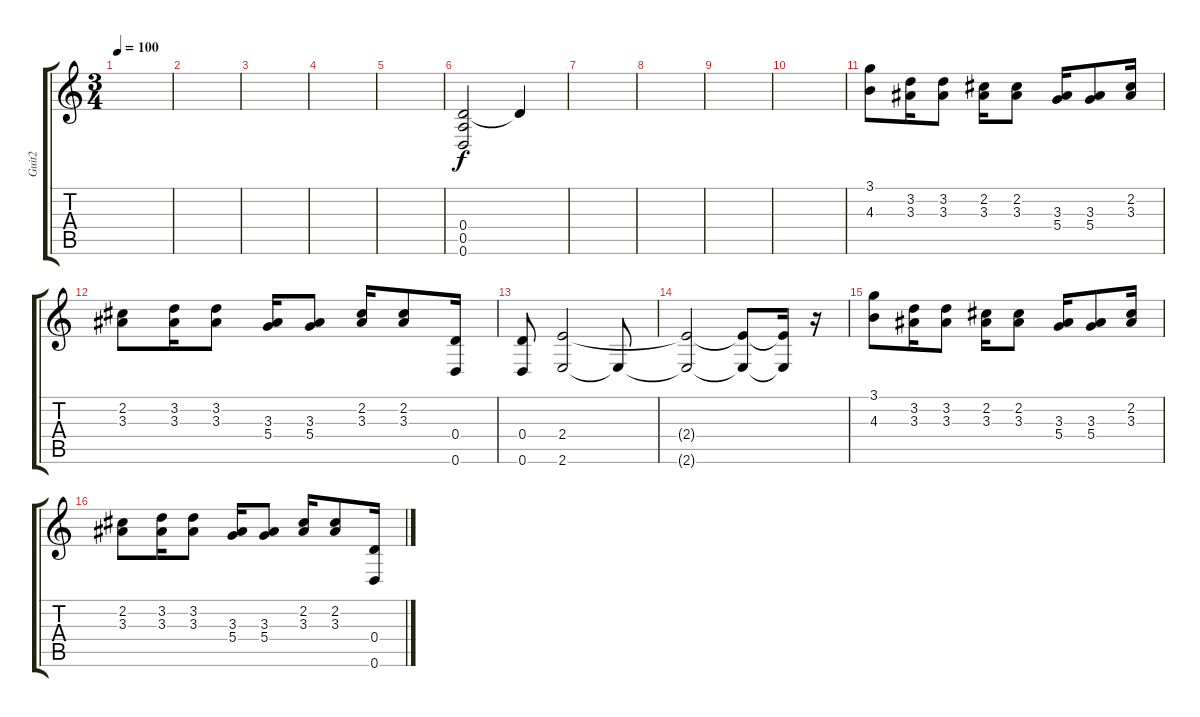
\track ("Guit2" "Guit2") {instrument overdrivenguitar}
\staff {score tabs}
\tuning (E4 B3 G3 D3 A2 D2) {hide}
\ts (3 4)
\tempo 100
\clef g2
\ks c
|
|
|
|
|
(0.4 0.5 0.6).2 0.4{t}.4 |
|
|
|
|
(3.1 4.3).8 (3.2 3.3).16 (3.2 3.3).8 (2.2 3.3).16 (2.2 3.3).8 (3.3 5.4).16 (3.3 5.4).8 (2.2 3.3).16 |
(2.2 3.3).8 (3.2 3.3).16 (3.2 3.3).8 (3.3 5.4).16 (3.3 5.4).8 (2.2 3.3).16 (2.2 3.3).8 (0.4 0.6).16 |
(0.4 0.6).8 (2.4 2.6).2 2.6{t}.8 |
(2.4{t} 2.6{t}).2 (2.4{t} 2.6{t}).8 (2.4{t} 2.6{t}).16 r.16 |
(3.1 4.3).8 (3.2 3.3).16 (3.2 3.3).8 (2.2 3.3).16 (2.2 3.3).8 (3.3 5.4).16 (3.3 5.4).8 (2.2 3.3).16 |
(2.2 3.3).8 (3.2 3.3).16 (3.2 3.3).8 (3.3 5.4).16 (3.3 5.4).8 (2.2 3.3).16 (2.2 3.3).8 (0.4 0.6).16
